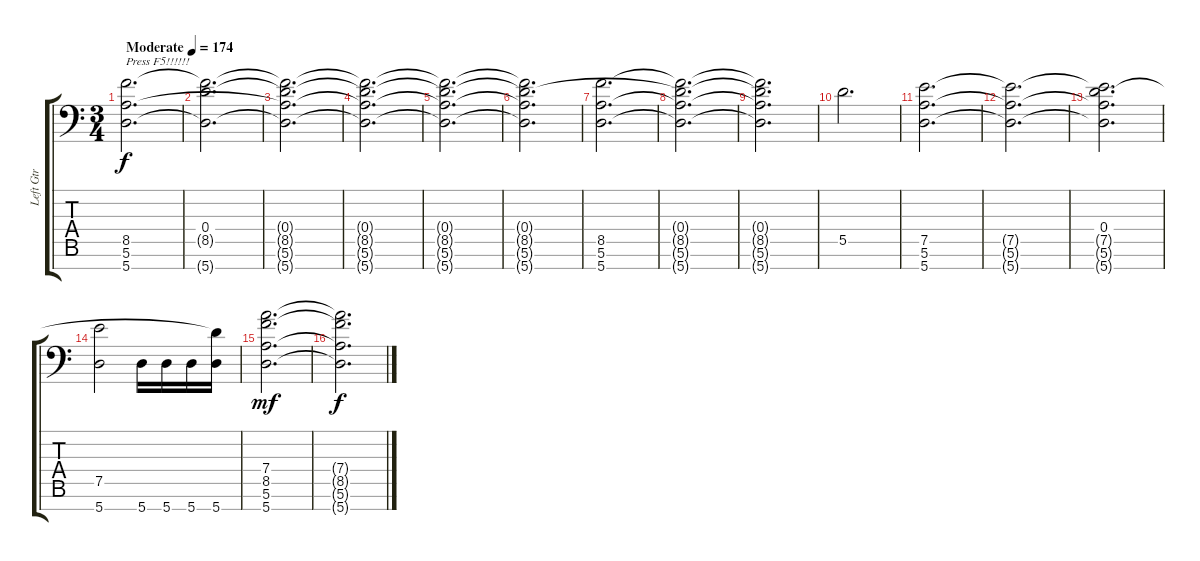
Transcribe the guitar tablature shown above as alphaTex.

\track ("Left Gtr" "Left Gtr") {instrument distortionguitar}
\staff {score tabs}
\tuning (E4 B3 G3 D3 A2 E2 A1) {hide}
\ts (3 4)
\tempo (174 "Moderate")
\clef f4
\ks c
(8.5 5.6 5.7).2{d txt "Press F5!!!!!!" dy f volume 0 instrument distortionguitar} |
(0.4 8.5{t} 5.7{t}).2{d volume 13} |
(0.4{t} 8.5{t} 5.6{t} 5.7{t}).2{d} |
(0.4{t} 8.5{t} 5.6{t} 5.7{t}).2{d} |
(0.4{t} 8.5{t} 5.6{t} 5.7{t}).2{d} |
(0.4{t} 8.5{t} 5.6{t} 5.7{t}).2{d} |
(8.5 5.6 5.7).2{d} |
(0.4{t} 8.5{t} 5.6{t} 5.7{t}).2{d} |
(0.4{t} 8.5{t} 5.6{t} 5.7{t}).2{d} |
5.5.2{d} |
(7.5 5.6 5.7).2{d} |
(7.5{t} 5.6{t} 5.7{t}).2{d} |
(0.4 7.5{t} 5.6{t} 5.7{t}).2{d} |
(7.5 5.7).2 5.7.16 5.7.16 5.7.16 (0.4{t} 5.7).16 |
(7.4 8.5 5.6 5.7).2{d dy mf} |
(7.4{t} 8.5{t} 5.6{t} 5.7{t}).2{d dy f}
